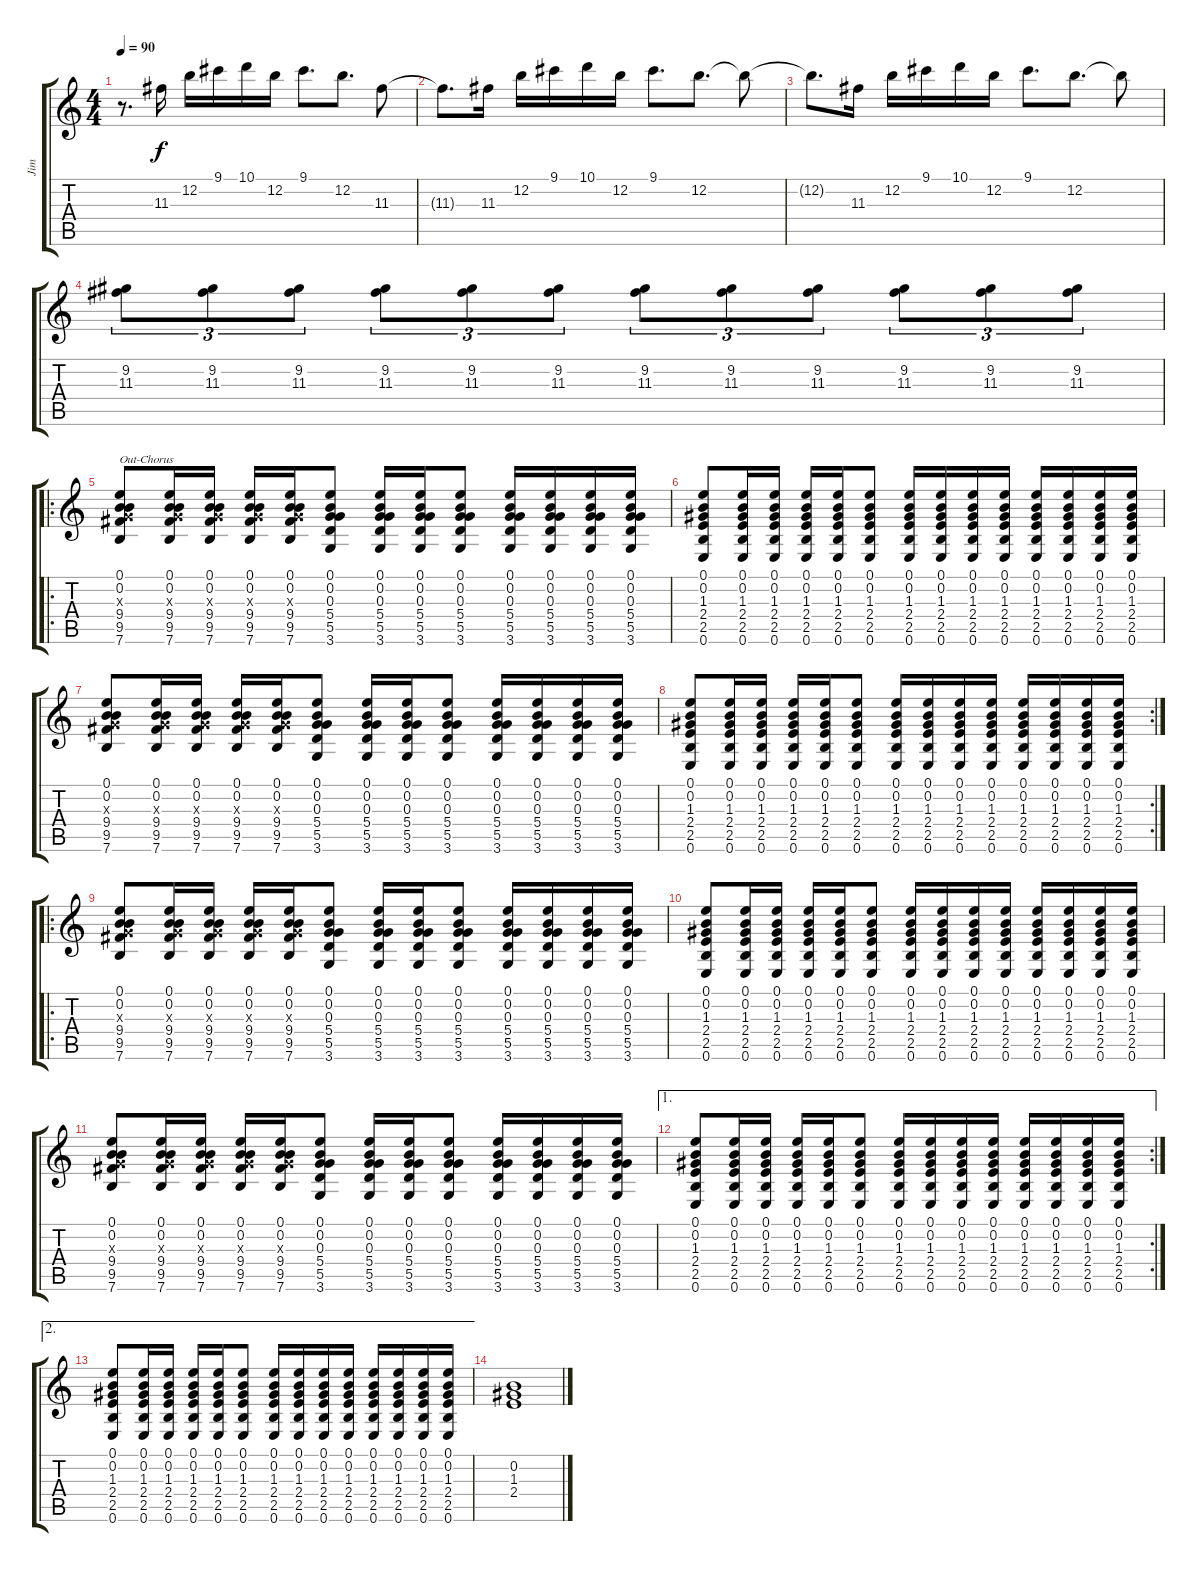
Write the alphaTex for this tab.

\track ("Jim" "Jim") {instrument overdrivenguitar}
\staff {score tabs}
\tuning (E4 B3 G3 D3 A2 E2) {hide}
\ts (4 4)
\tempo 90
\clef g2
\ks c
r.8{d dy f} 11.3.16{instrument tangoaccordion} 12.2.16{instrument tangoaccordion} 9.1.16{instrument tangoaccordion} 10.1.16{instrument tangoaccordion} 12.2.16{instrument tangoaccordion} 9.1.8{d instrument tangoaccordion} 12.2.8{d instrument tangoaccordion} 11.3.8{instrument tangoaccordion} |
11.3{t}.8{d} 11.3.16{instrument tangoaccordion} 12.2.16{instrument tangoaccordion} 9.1.16{instrument tangoaccordion} 10.1.16{instrument tangoaccordion} 12.2.16{instrument tangoaccordion} 9.1.8{d instrument tangoaccordion} 12.2.8{d instrument tangoaccordion} 12.2{t}.8{instrument tangoaccordion} |
12.2{t}.8{d} 11.3.16{instrument tangoaccordion} 12.2.16{instrument tangoaccordion} 9.1.16{instrument tangoaccordion} 10.1.16{instrument tangoaccordion} 12.2.16{instrument tangoaccordion} 9.1.8{d instrument tangoaccordion} 12.2.8{d instrument tangoaccordion} 12.2{t}.8{instrument tangoaccordion} |
(9.2 11.3).8{tu (3 2) instrument tangoaccordion} (9.2 11.3).8{tu (3 2) instrument tangoaccordion} (9.2 11.3).8{tu (3 2) instrument tangoaccordion} (9.2 11.3).8{tu (3 2) instrument tangoaccordion} (9.2 11.3).8{tu (3 2) instrument tangoaccordion} (9.2 11.3).8{tu (3 2) instrument tangoaccordion} (9.2 11.3).8{tu (3 2) instrument tangoaccordion} (9.2 11.3).8{tu (3 2) instrument tangoaccordion} (9.2 11.3).8{tu (3 2) instrument tangoaccordion} (9.2 11.3).8{tu (3 2) instrument tangoaccordion} (9.2 11.3).8{tu (3 2) instrument tangoaccordion} (9.2 11.3).8{tu (3 2) instrument tangoaccordion} |
\ro
(0.1 0.2 0.3{x} 9.4 9.5 7.6).8{txt "Out-Chorus" instrument overdrivenguitar} (0.1 0.2 0.3{x} 9.4 9.5 7.6).16 (0.1 0.2 0.3{x} 9.4 9.5 7.6).16 (0.1 0.2 0.3{x} 9.4 9.5 7.6).16 (0.1 0.2 0.3{x} 9.4 9.5 7.6).16 (0.1 0.2 0.3 5.4 5.5 3.6).8 (0.1 0.2 0.3 5.4 5.5 3.6).16 (0.1 0.2 0.3 5.4 5.5 3.6).16 (0.1 0.2 0.3 5.4 5.5 3.6).8 (0.1 0.2 0.3 5.4 5.5 3.6).16 (0.1 0.2 0.3 5.4 5.5 3.6).16 (0.1 0.2 0.3 5.4 5.5 3.6).16 (0.1 0.2 0.3 5.4 5.5 3.6).16 |
(0.1 0.2 1.3 2.4 2.5 0.6).8 (0.1 0.2 1.3 2.4 2.5 0.6).16 (0.1 0.2 1.3 2.4 2.5 0.6).16 (0.1 0.2 1.3 2.4 2.5 0.6).16 (0.1 0.2 1.3 2.4 2.5 0.6).16 (0.1 0.2 1.3 2.4 2.5 0.6).8 (0.1 0.2 1.3 2.4 2.5 0.6).16 (0.1 0.2 1.3 2.4 2.5 0.6).16 (0.1 0.2 1.3 2.4 2.5 0.6).16 (0.1 0.2 1.3 2.4 2.5 0.6).16 (0.1 0.2 1.3 2.4 2.5 0.6).16 (0.1 0.2 1.3 2.4 2.5 0.6).16 (0.1 0.2 1.3 2.4 2.5 0.6).16 (0.1 0.2 1.3 2.4 2.5 0.6).16 |
(0.1 0.2 0.3{x} 9.4 9.5 7.6).8 (0.1 0.2 0.3{x} 9.4 9.5 7.6).16 (0.1 0.2 0.3{x} 9.4 9.5 7.6).16 (0.1 0.2 0.3{x} 9.4 9.5 7.6).16 (0.1 0.2 0.3{x} 9.4 9.5 7.6).16 (0.1 0.2 0.3 5.4 5.5 3.6).8 (0.1 0.2 0.3 5.4 5.5 3.6).16 (0.1 0.2 0.3 5.4 5.5 3.6).16 (0.1 0.2 0.3 5.4 5.5 3.6).8 (0.1 0.2 0.3 5.4 5.5 3.6).16 (0.1 0.2 0.3 5.4 5.5 3.6).16 (0.1 0.2 0.3 5.4 5.5 3.6).16 (0.1 0.2 0.3 5.4 5.5 3.6).16 |
\rc 2
(0.1 0.2 1.3 2.4 2.5 0.6).8 (0.1 0.2 1.3 2.4 2.5 0.6).16 (0.1 0.2 1.3 2.4 2.5 0.6).16 (0.1 0.2 1.3 2.4 2.5 0.6).16 (0.1 0.2 1.3 2.4 2.5 0.6).16 (0.1 0.2 1.3 2.4 2.5 0.6).8 (0.1 0.2 1.3 2.4 2.5 0.6).16 (0.1 0.2 1.3 2.4 2.5 0.6).16 (0.1 0.2 1.3 2.4 2.5 0.6).16 (0.1 0.2 1.3 2.4 2.5 0.6).16 (0.1 0.2 1.3 2.4 2.5 0.6).16 (0.1 0.2 1.3 2.4 2.5 0.6).16 (0.1 0.2 1.3 2.4 2.5 0.6).16 (0.1 0.2 1.3 2.4 2.5 0.6).16 |
\ro
(0.1 0.2 0.3{x} 9.4 9.5 7.6).8 (0.1 0.2 0.3{x} 9.4 9.5 7.6).16 (0.1 0.2 0.3{x} 9.4 9.5 7.6).16 (0.1 0.2 0.3{x} 9.4 9.5 7.6).16 (0.1 0.2 0.3{x} 9.4 9.5 7.6).16 (0.1 0.2 0.3 5.4 5.5 3.6).8 (0.1 0.2 0.3 5.4 5.5 3.6).16 (0.1 0.2 0.3 5.4 5.5 3.6).16 (0.1 0.2 0.3 5.4 5.5 3.6).8 (0.1 0.2 0.3 5.4 5.5 3.6).16 (0.1 0.2 0.3 5.4 5.5 3.6).16 (0.1 0.2 0.3 5.4 5.5 3.6).16 (0.1 0.2 0.3 5.4 5.5 3.6).16 |
(0.1 0.2 1.3 2.4 2.5 0.6).8 (0.1 0.2 1.3 2.4 2.5 0.6).16 (0.1 0.2 1.3 2.4 2.5 0.6).16 (0.1 0.2 1.3 2.4 2.5 0.6).16 (0.1 0.2 1.3 2.4 2.5 0.6).16 (0.1 0.2 1.3 2.4 2.5 0.6).8 (0.1 0.2 1.3 2.4 2.5 0.6).16 (0.1 0.2 1.3 2.4 2.5 0.6).16 (0.1 0.2 1.3 2.4 2.5 0.6).16 (0.1 0.2 1.3 2.4 2.5 0.6).16 (0.1 0.2 1.3 2.4 2.5 0.6).16 (0.1 0.2 1.3 2.4 2.5 0.6).16 (0.1 0.2 1.3 2.4 2.5 0.6).16 (0.1 0.2 1.3 2.4 2.5 0.6).16 |
(0.1 0.2 0.3{x} 9.4 9.5 7.6).8 (0.1 0.2 0.3{x} 9.4 9.5 7.6).16 (0.1 0.2 0.3{x} 9.4 9.5 7.6).16 (0.1 0.2 0.3{x} 9.4 9.5 7.6).16 (0.1 0.2 0.3{x} 9.4 9.5 7.6).16 (0.1 0.2 0.3 5.4 5.5 3.6).8 (0.1 0.2 0.3 5.4 5.5 3.6).16 (0.1 0.2 0.3 5.4 5.5 3.6).16 (0.1 0.2 0.3 5.4 5.5 3.6).8 (0.1 0.2 0.3 5.4 5.5 3.6).16 (0.1 0.2 0.3 5.4 5.5 3.6).16 (0.1 0.2 0.3 5.4 5.5 3.6).16 (0.1 0.2 0.3 5.4 5.5 3.6).16 |
\ae 1
\rc 2
(0.1 0.2 1.3 2.4 2.5 0.6).8 (0.1 0.2 1.3 2.4 2.5 0.6).16 (0.1 0.2 1.3 2.4 2.5 0.6).16 (0.1 0.2 1.3 2.4 2.5 0.6).16 (0.1 0.2 1.3 2.4 2.5 0.6).16 (0.1 0.2 1.3 2.4 2.5 0.6).8 (0.1 0.2 1.3 2.4 2.5 0.6).16 (0.1 0.2 1.3 2.4 2.5 0.6).16 (0.1 0.2 1.3 2.4 2.5 0.6).16 (0.1 0.2 1.3 2.4 2.5 0.6).16 (0.1 0.2 1.3 2.4 2.5 0.6).16 (0.1 0.2 1.3 2.4 2.5 0.6).16 (0.1 0.2 1.3 2.4 2.5 0.6).16 (0.1 0.2 1.3 2.4 2.5 0.6).16 |
\ae 2
(0.1 0.2 1.3 2.4 2.5 0.6).8 (0.1 0.2 1.3 2.4 2.5 0.6).16 (0.1 0.2 1.3 2.4 2.5 0.6).16 (0.1 0.2 1.3 2.4 2.5 0.6).16 (0.1 0.2 1.3 2.4 2.5 0.6).16 (0.1 0.2 1.3 2.4 2.5 0.6).8 (0.1 0.2 1.3 2.4 2.5 0.6).16 (0.1 0.2 1.3 2.4 2.5 0.6).16 (0.1 0.2 1.3 2.4 2.5 0.6).16 (0.1 0.2 1.3 2.4 2.5 0.6).16 (0.1 0.2 1.3 2.4 2.5 0.6).16 (0.1 0.2 1.3 2.4 2.5 0.6).16 (0.1 0.2 1.3 2.4 2.5 0.6).16 (0.1 0.2 1.3 2.4 2.5 0.6).16 |
(0.2 1.3 2.4).1
